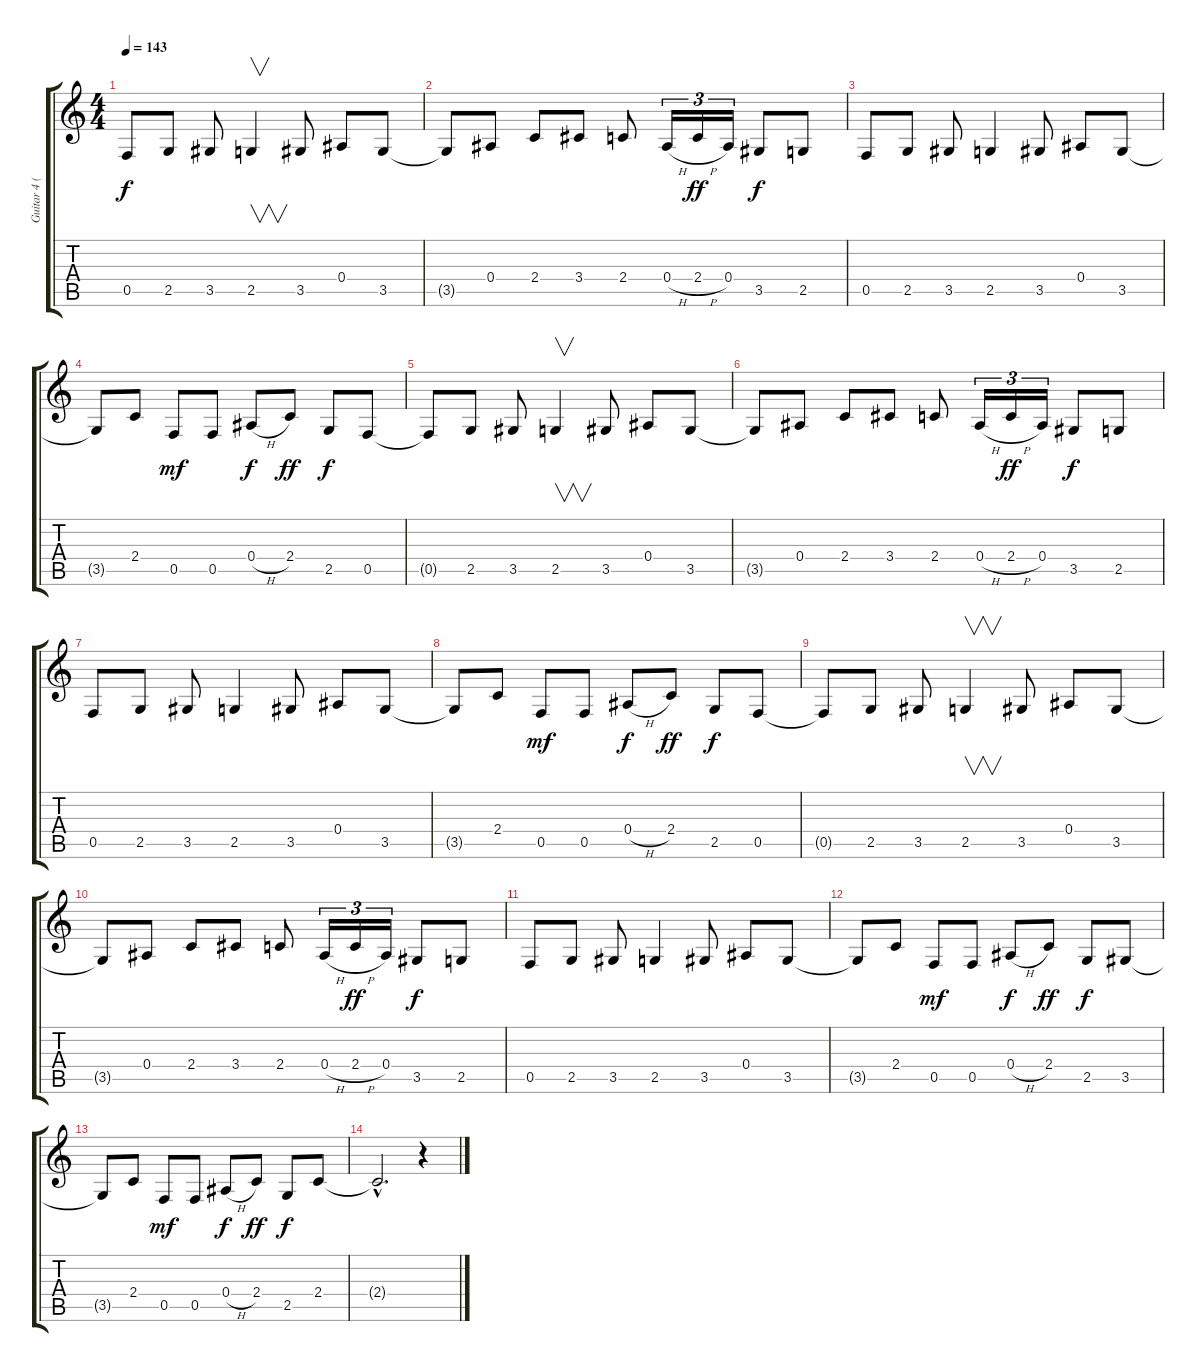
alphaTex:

\track ("Guitar 4 (Rhytm)" "Guitar 4 (") {instrument distortionguitar}
\staff {score tabs}
\tuning (C4 G3 Eb3 Bb2 F2 C2) {hide}
\ts (4 4)
\tempo 143
\clef g2
\ks c
0.5{t}.8{dy f} 2.5.8 3.5.8 2.5.4{v} 3.5.8 0.4.8 3.5.8 |
3.5{t}.8 0.4.8 2.4.8 3.4.8 2.4.8 0.4{h}.16{tu (3 2)} 2.4{h}.16{tu (3 2) dy ff} 0.4.16{tu (3 2)} 3.5.8{dy f} 2.5.8 |
0.5.8 2.5.8 3.5.8 2.5.4 3.5.8 0.4.8 3.5.8 |
3.5{t}.8 2.4.8 0.5.8{dy mf} 0.5.8 0.4{h}.8{dy f} 2.4.8{dy ff} 2.5.8{dy f} 0.5.8 |
0.5{t}.8 2.5.8 3.5.8 2.5.4{v} 3.5.8 0.4.8 3.5.8 |
3.5{t}.8 0.4.8 2.4.8 3.4.8 2.4.8 0.4{h}.16{tu (3 2)} 2.4{h}.16{tu (3 2) dy ff} 0.4.16{tu (3 2)} 3.5.8{dy f} 2.5.8 |
0.5.8 2.5.8 3.5.8 2.5.4 3.5.8 0.4.8 3.5.8 |
3.5{t}.8 2.4.8 0.5.8{dy mf} 0.5.8 0.4{h}.8{dy f} 2.4.8{dy ff} 2.5.8{dy f} 0.5.8 |
0.5{t}.8 2.5.8 3.5.8 2.5.4{v} 3.5.8 0.4.8 3.5.8 |
3.5{t}.8 0.4.8 2.4.8 3.4.8 2.4.8 0.4{h}.16{tu (3 2)} 2.4{h}.16{tu (3 2) dy ff} 0.4.16{tu (3 2)} 3.5.8{dy f} 2.5.8 |
0.5.8 2.5.8 3.5.8 2.5.4 3.5.8 0.4.8 3.5.8 |
3.5{t}.8 2.4.8 0.5.8{dy mf} 0.5.8 0.4{h}.8{dy f} 2.4.8{dy ff} 2.5.8{dy f} 3.5.8 |
3.5{t}.8 2.4.8 0.5.8{dy mf} 0.5.8 0.4{h}.8{dy f} 2.4.8{dy ff} 2.5.8{dy f} 2.4.8 |
2.4{hac t}.2{d} r.4
